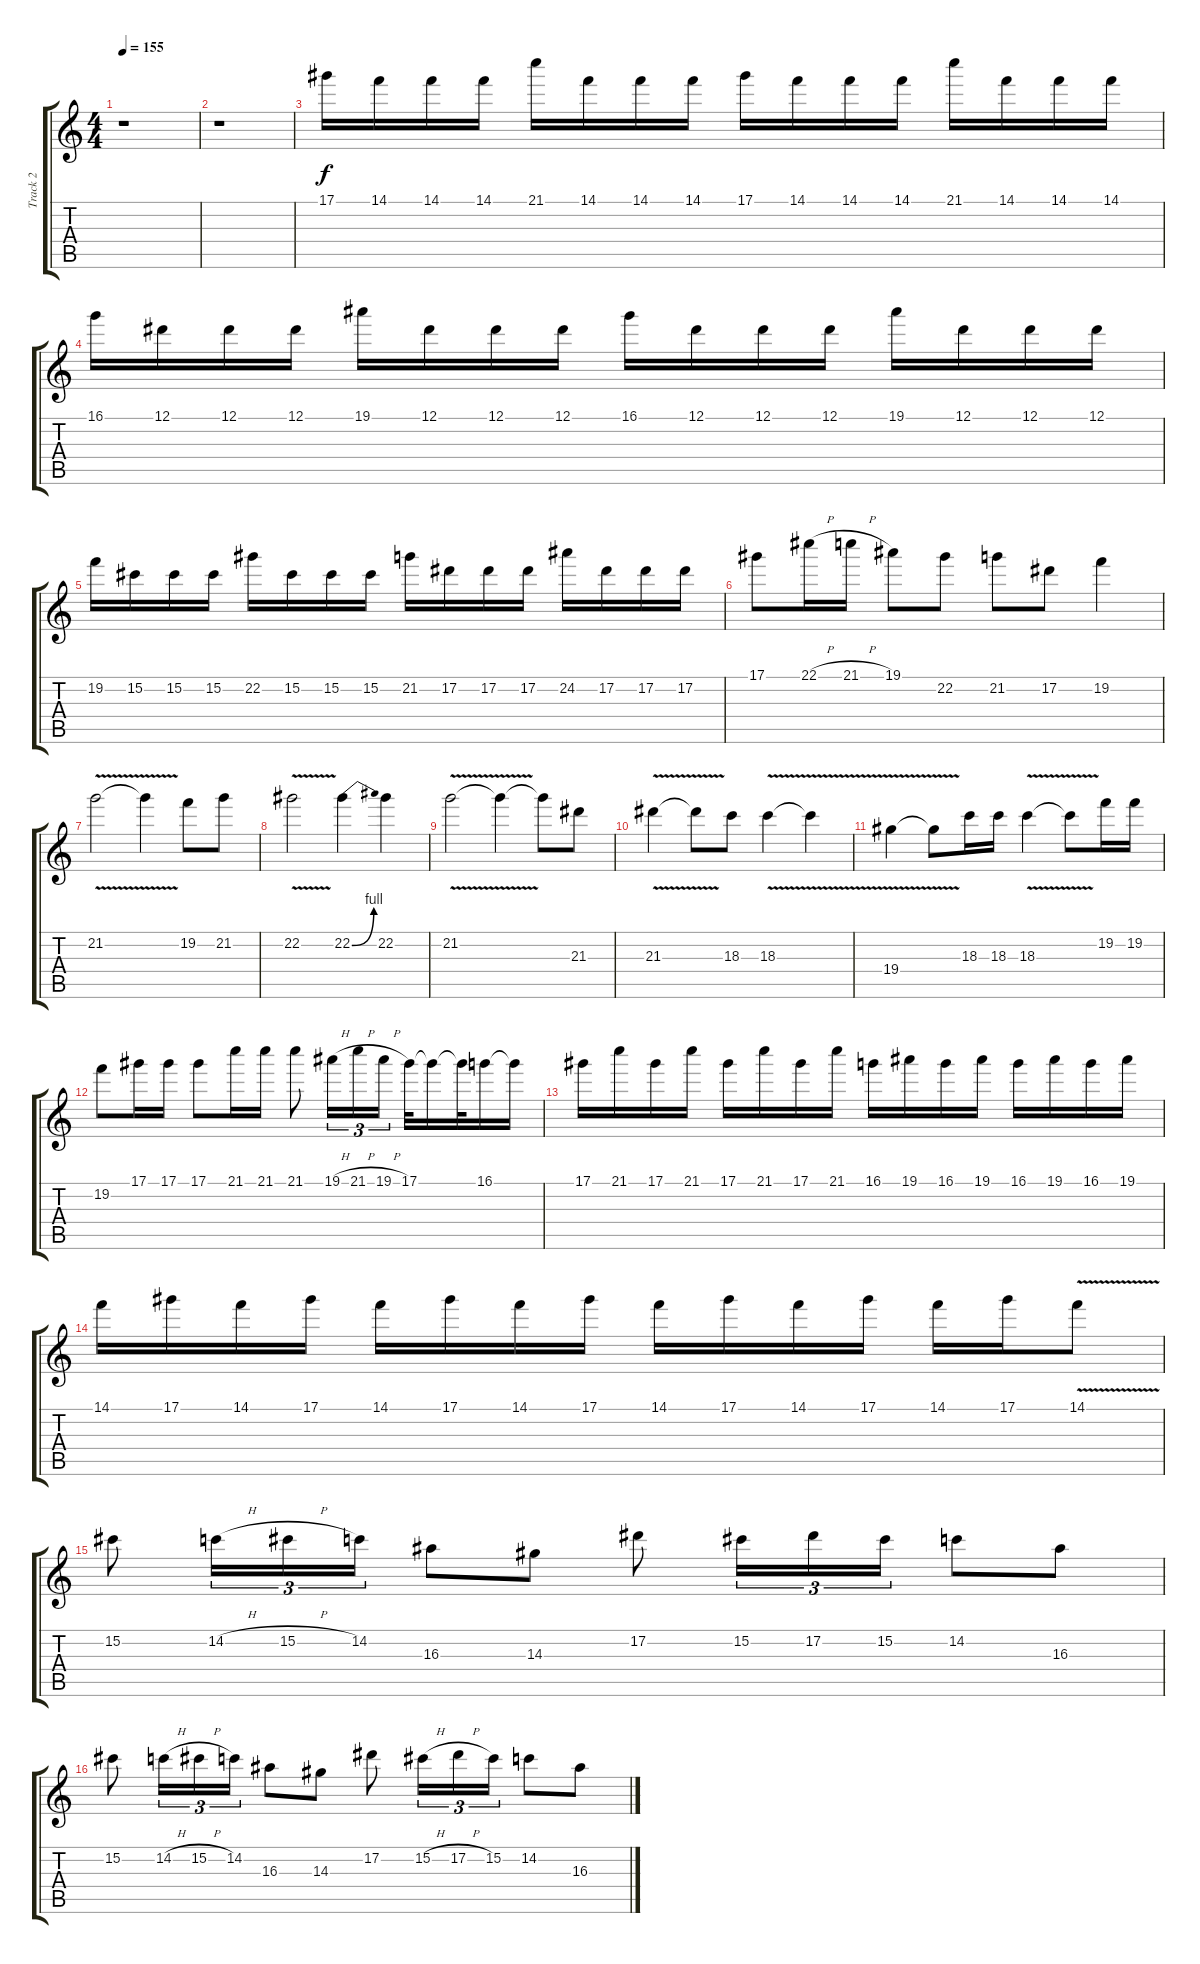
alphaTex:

\track ("Track 2" "Track 2") {instrument distortionguitar}
\staff {score tabs}
\tuning (Eb4 Bb3 Gb3 Db3 Ab2 Eb2) {hide}
\ts (4 4)
\tempo 155
\clef g2
\ks c
r.1{dy f} |
r.1 |
17.1.16 14.1.16 14.1.16 14.1.16 21.1.16 14.1.16 14.1.16 14.1.16 17.1.16 14.1.16 14.1.16 14.1.16 21.1.16 14.1.16 14.1.16 14.1.16 |
16.1.16 12.1.16 12.1.16 12.1.16 19.1.16 12.1.16 12.1.16 12.1.16 16.1.16 12.1.16 12.1.16 12.1.16 19.1.16 12.1.16 12.1.16 12.1.16 |
19.2.16 15.2.16 15.2.16 15.2.16 22.2.16 15.2.16 15.2.16 15.2.16 21.2.16 17.2.16 17.2.16 17.2.16 24.2.16 17.2.16 17.2.16 17.2.16 |
17.1.8 22.1{h}.16 21.1{h}.16 19.1.8 22.2.8 21.2.8 17.2.8 19.2.4 |
21.2{v}.2 21.2{t}.4 19.2.8 21.2.8 |
22.2{v}.2 22.2{be (bend 0 0 60 4)}.4 22.2.4 |
21.2{v}.2 21.2{t}.4 21.2{t}.8 21.3.8 |
21.3{v}.4 21.3{t}.8 18.3.8 18.3{v}.4 18.3{t}.4 |
19.4{v}.4 19.4{t}.8 18.3.16 18.3.16 18.3{v}.4 18.3{t}.8 19.2.16 19.2.16 |
19.2.8 17.1.16 17.1.16 17.1.8 21.1.16 21.1.16 21.1.8 19.1{h}.16{tu (3 2)} 21.1{h}.16{tu (3 2)} 19.1{h}.16{tu (3 2)} 17.1.32 17.1{t}.16 17.1{t}.32 16.1.16 16.1{t}.16 |
17.1.16 21.1.16 17.1.16 21.1.16 17.1.16 21.1.16 17.1.16 21.1.16 16.1.16 19.1.16 16.1.16 19.1.16 16.1.16 19.1.16 16.1.16 19.1.16 |
14.1.16 17.1.16 14.1.16 17.1.16 14.1.16 17.1.16 14.1.16 17.1.16 14.1.16 17.1.16 14.1.16 17.1.16 14.1.16 17.1.16 14.1{v}.8 |
15.2.8 14.2{h}.16{tu (3 2)} 15.2{h}.16{tu (3 2)} 14.2.16{tu (3 2)} 16.3.8 14.3.8 17.2.8 15.2.16{tu (3 2)} 17.2.16{tu (3 2)} 15.2.16{tu (3 2)} 14.2.8 16.3.8 |
15.2.8 14.2{h}.16{tu (3 2)} 15.2{h}.16{tu (3 2)} 14.2.16{tu (3 2)} 16.3.8 14.3.8 17.2.8 15.2{h}.16{tu (3 2)} 17.2{h}.16{tu (3 2)} 15.2.16{tu (3 2)} 14.2.8 16.3.8
